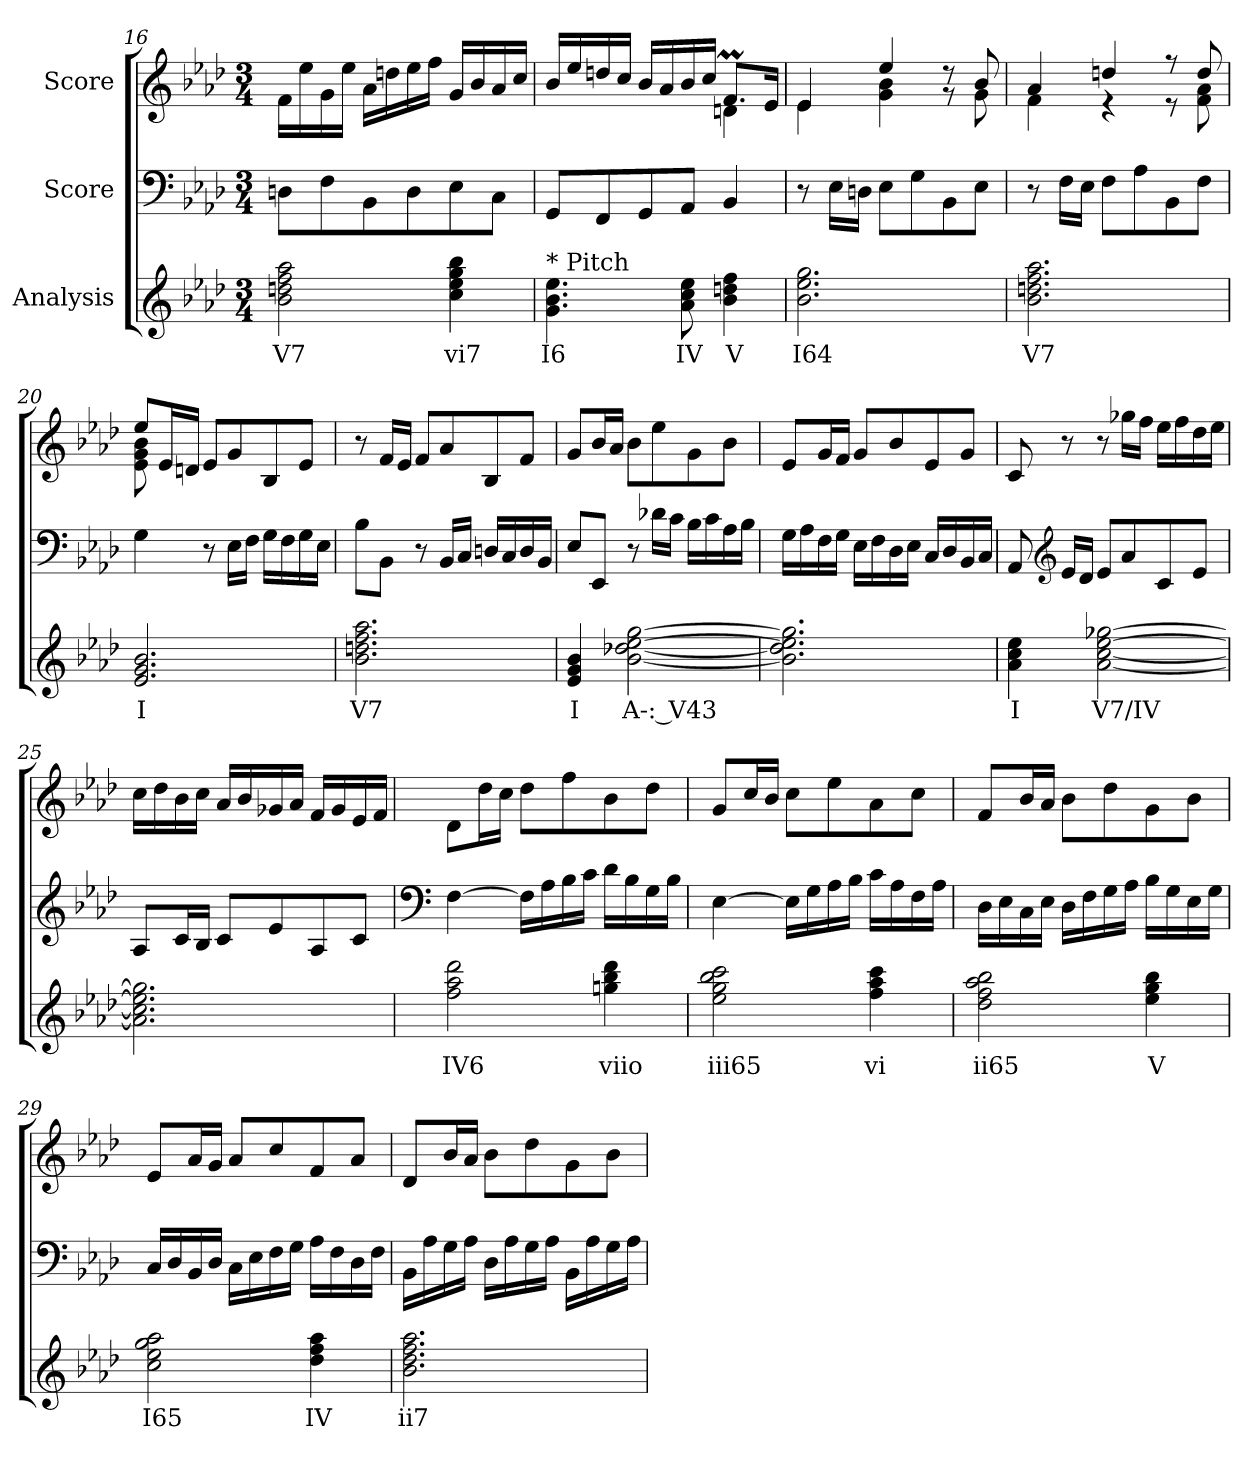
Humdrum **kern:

**kern	**text	**kern	**kern
*part3	*part3	*part2	*part1
*staff3	*staff3	*staff2	*staff1
*I"Analysis	*	*I"Score	*I"Score
!!LO:PB:g=z
*	*	*clefF4	*clefG2
*k[b-e-a-d-]	*	*k[b-e-a-d-]	*k[b-e-a-d-]
*M3/4	*	*M3/4	*M3/4
=16	=16	=16	=16
2b- 2ddn 2ff 2aa-	V7	8Dn\L	16f\LL
.	.	.	16ee-\
.	.	8F\	16g\
.	.	.	16ee-\JJ
.	.	8BB-\	16a-\LL
.	.	.	16ddn\
.	.	8D\	16ee-\
.	.	.	16ff\JJ
4cc 4ee- 4gg 4bb-	vi7	8E-\	16g/LL
.	.	.	16b-/
.	.	8C\J	16a-/
.	.	.	16cc/JJ
=17	=17	=17	=17
*	*	*	*^
!LO:TX:t=* Pitch	!	!	!	!
4.g 4.b- 4.ee-	I6	8GG/L	16b-/LL	2ryy
.	.	.	16ee-/	.
.	.	8FF/	16ddn/	.
.	.	.	16cc/JJ	.
.	.	8GG/	16b-/LL	.
.	.	.	16a-/	.
8a- 8cc 8ee-	IV	8AA-/J	16b-/	.
.	.	.	16cc/JJ	.
4b- 4ddn 4ff	V	4BB-/	8.fM/L	4dn\
.	.	.	16e-/Jk	.
=18	=18	=18	=18	=18
2.b- 2.ee- 2.gg	I64	8r	4e-/	4e-\
.	.	16E-\LL	.	.
.	.	16Dn\JJ	.	.
.	.	8E-\L	4ee-/	4g\ 4b-\
.	.	8G\	.	.
.	.	8BB-\	8r	8r
.	.	8E-\J	8b-/	8g\
=19	=19	=19	=19	=19
2.b- 2.ddn 2.ff 2.aa-	V7	8r	4a-/	4f\
.	.	16F\LL	.	.
.	.	16E-\JJ	.	.
.	.	8F\L	4ddn/	4r
.	.	8A-\	.	.
.	.	8BB-\	8r	8r
.	.	8F\J	8dd/	8f\ 8a-\
!!LO:LB:g=z	!!
=20	=20	=20	=20	=20
*	*	*^	*	*
2.e- 2.g 2.b-	I	8ryy	4G\	8ee-/L	8e-\ 8g\ 8b-\
.	.	2ryy	.	16e-/L	2ryy
.	.	.	.	16dn/JJ	.
.	.	.	8r	8e-/L	.
.	.	.	16E-\LL	8g/	.
.	.	.	16F\JJ	.	.
.	.	.	16G\LL	8B-/	.
.	.	.	16F\	.	.
.	.	8ryy	16G\	8e-/J	8ryy
.	.	.	16E-\JJ	.	.
*	*	*v	*v	*	*
*	*	*	*v	*v
=21	=21	=21	=21
2.b- 2.ddn 2.ff 2.aa-	V7	8B-\L	8r
.	.	8BB-\J	16f/LL
.	.	.	16e-/JJ
.	.	8r	8f/L
.	.	16BB-/LL	8a-/
.	.	16C/JJ	.
.	.	16Dn/LL	8B-/
.	.	16C/	.
.	.	16D/	8f/J
.	.	16BB-/JJ	.
=22	=22	=22	=22
4e- 4g 4b-	I	8E-/L	8g/L
.	.	8EE-/J	16b-/L
.	.	.	16a-/JJ
[2b- [2dd-X [2ee- [2gg	A-: V43	8r	8b-\L
.	.	16d-X\LL	8ee-\
.	.	16c\JJ	.
.	.	16B-\LL	8g\
.	.	16c\	.
.	.	16A-\	8b-\J
.	.	16B-\JJ	.
=23	=23	=23	=23
2.b-] 2.dd-] 2.ee-] 2.gg]	.	16G\LL	8e-/L
.	.	16A-\	.
.	.	16F\	16g/L
.	.	16G\JJ	16f/JJ
.	.	16E-\LL	8g/L
.	.	16F\	.
.	.	16D-\	8b-/
.	.	16E-\JJ	.
.	.	16C/LL	8e-/
.	.	16D-/	.
.	.	16BB-/	8g/J
.	.	16C/JJ	.
!!LO:LB:g=z
=24	=24	=24	=24
4a- 4cc 4ee-	I	8AA-/	8c/
*	*	*clefG2	*
.	.	16e-/LL	8r
.	.	16d-/JJ	.
[2a- [2cc [2ee- [2gg-X	V7/IV	8e-/L	8r
.	.	8a-/	16gg-X\LL
.	.	.	16ff\JJ
.	.	8c/	16ee-\LL
.	.	.	16ff\
.	.	8e-/J	16dd-\
.	.	.	16ee-\JJ
=25	=25	=25	=25
2.a-] 2.cc] 2.ee-] 2.gg-]	.	8A-/L	16cc\LL
.	.	.	16dd-\
.	.	16c/L	16b-\
.	.	16B-/JJ	16cc\JJ
.	.	8c/L	16a-/LL
.	.	.	16b-/
.	.	8e-/	16g-X/
.	.	.	16a-/JJ
.	.	8A-/	16f/LL
.	.	.	16g-/
.	.	8c/J	16e-/
.	.	.	16f/JJ
=26	=26	=26	=26
*	*	*clefF4	*
2ff 2aa- 2ddd-	IV6	[4F\	8d-\L
.	.	.	16dd-\L
.	.	.	16cc\JJ
.	.	16F\LL]	8dd-\L
.	.	16A-\	.
.	.	16B-\	8ff\
.	.	16c\JJ	.
4ggn 4bb- 4ddd-	viio	16d-\LL	8b-\
.	.	16B-\	.
.	.	16G\	8dd-\J
.	.	16B-\JJ	.
!!LO:LB:g=z
=27	=27	=27	=27
2ee- 2gg 2bb- 2ccc	iii65	[4E-\	8g/L
.	.	.	16cc/L
.	.	.	16b-/JJ
.	.	16E-\LL]	8cc\L
.	.	16G\	.
.	.	16A-\	8ee-\
.	.	16B-\JJ	.
4ff 4aa- 4ccc	vi	16c\LL	8a-\
.	.	16A-\	.
.	.	16F\	8cc\J
.	.	16A-\JJ	.
=28	=28	=28	=28
2dd- 2ff 2aa- 2bb-	ii65	16D-\LL	8f/L
.	.	16E-\	.
.	.	16C\	16b-/L
.	.	16E-\JJ	16a-/JJ
.	.	16D-\LL	8b-\L
.	.	16F\	.
.	.	16G\	8dd-\
.	.	16A-\JJ	.
4ee- 4gg 4bb-	V	16B-\LL	8g\
.	.	16G\	.
.	.	16E-\	8b-\J
.	.	16G\JJ	.
=29	=29	=29	=29
2cc 2ee- 2gg 2aa-	I65	16C/LL	8e-/L
.	.	16D-/	.
.	.	16BB-/	16a-/L
.	.	16D-/JJ	16g/JJ
.	.	16C\LL	8a-/L
.	.	16E-\	.
.	.	16F\	8cc/
.	.	16G\JJ	.
4dd- 4ff 4aa-	IV	16A-\LL	8f/
.	.	16F\	.
.	.	16D-\	8a-/J
.	.	16F\JJ	.
!!LO:PB:g=z
=30	=30	=30	=30
2.b- 2.dd- 2.ff 2.aa-	ii7	16BB-\LL	8d-/L
.	.	16A-\	.
.	.	16G\	16b-/L
.	.	16A-\JJ	16a-/JJ
.	.	16D-\LL	8b-\L
.	.	16A-\	.
.	.	16G\	8dd-\
.	.	16A-\JJ	.
.	.	16BB-\LL	8g\
.	.	16A-\	.
.	.	16G\	8b-\J
.	.	16A-\JJ	.
=	=	=	=
*-	*-	*-	*-
